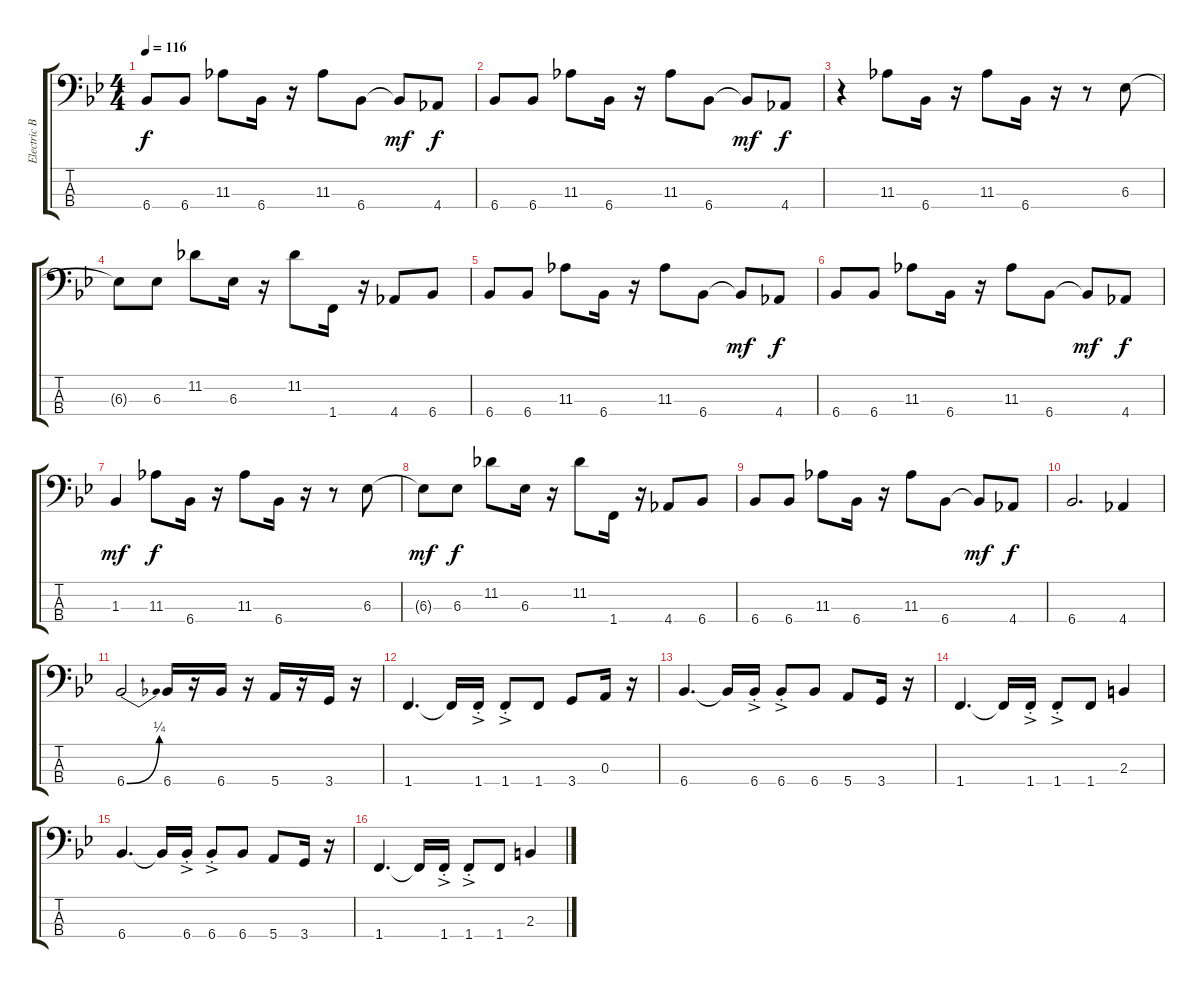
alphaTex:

\track ("Electric Bass" "Electric B") {instrument electricbassfinger}
\staff {score tabs}
\tuning (G2 D2 A1 E1) {hide}
\ts (4 4)
\tempo 116
\clef f4
\ks bb
6.4.8{dy f} 6.4.8 11.3.8 6.4.16 r.16 11.3.8 6.4.8 6.4{t}.8{dy mf} 4.4.8{dy f} |
6.4.8 6.4.8 11.3.8 6.4.16 r.16 11.3.8 6.4.8 6.4{t}.8{dy mf} 4.4.8{dy f} |
r.4 11.3.8 6.4.16 r.16 11.3.8 6.4.16 r.16 r.8 6.3.8 |
6.3{t}.8 6.3.8 11.2.8 6.3.16 r.16 11.2.8 1.4.16 r.16 4.4.8 6.4.8 |
6.4.8 6.4.8 11.3.8 6.4.16 r.16 11.3.8 6.4.8 6.4{t}.8{dy mf} 4.4.8{dy f} |
6.4.8 6.4.8 11.3.8 6.4.16 r.16 11.3.8 6.4.8 6.4{t}.8{dy mf} 4.4.8{dy f} |
1.3.4{dy mf} 11.3.8{dy f} 6.4.16 r.16 11.3.8 6.4.16 r.16 r.8 6.3.8 |
6.3{t}.8{dy mf} 6.3.8{dy f} 11.2.8 6.3.16 r.16 11.2.8 1.4.16 r.16 4.4.8 6.4.8 |
6.4.8 6.4.8 11.3.8 6.4.16 r.16 11.3.8 6.4.8 6.4{t}.8{dy mf} 4.4.8{dy f} |
6.4.2{d} 4.4.4 |
6.4{be (bend 0 0 60 1)}.2 6.4.16 r.16 6.4.16 r.16 5.4.16 r.16 3.4.16 r.16 |
1.4.4{d} 1.4{t}.16 1.4{ac st}.16 1.4{ac st}.8 1.4.8 3.4.8 0.3.16 r.16 |
6.4.4{d} 6.4{t}.16 6.4{ac st}.16 6.4{ac st}.8 6.4.8 5.4.8 3.4.16 r.16 |
1.4.4{d} 1.4{t}.16 1.4{ac st}.16 1.4{ac st}.8 1.4.8 2.3.4 |
6.4.4{d} 6.4{t}.16 6.4{ac st}.16 6.4{ac st}.8 6.4.8 5.4.8 3.4.16 r.16 |
1.4.4{d} 1.4{t}.16 1.4{ac st}.16 1.4{ac st}.8 1.4.8 2.3.4
